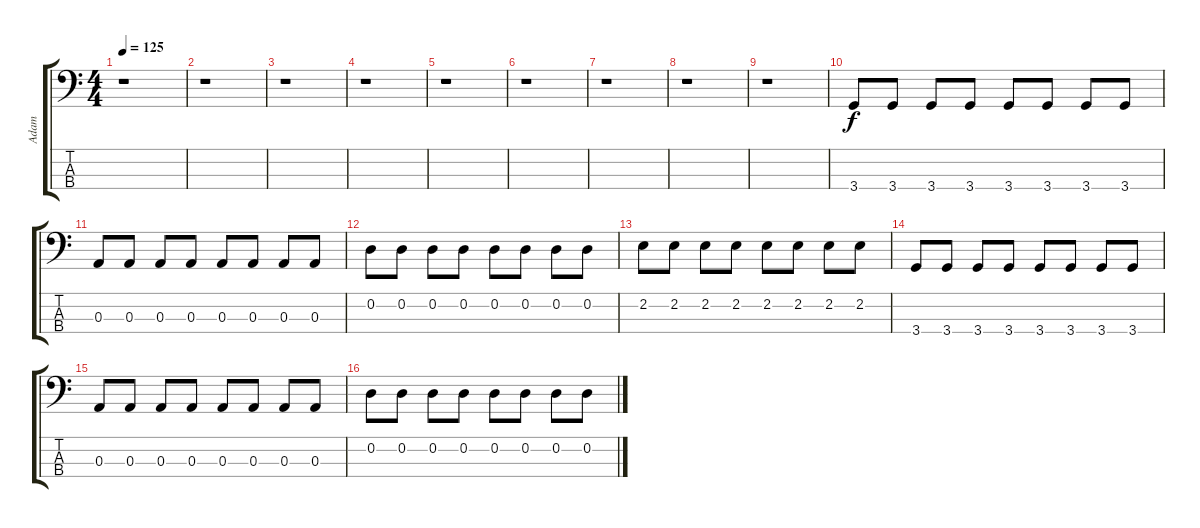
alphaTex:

\track ("Adam" "Adam") {instrument electricbassfinger}
\staff {score tabs}
\tuning (G2 D2 A1 E1) {hide}
\ts (4 4)
\tempo 125
\clef f4
\ks c
r.1{dy f} |
r.1 |
r.1 |
r.1 |
r.1 |
r.1 |
r.1 |
r.1 |
r.1 |
3.4.8 3.4.8 3.4.8 3.4.8 3.4.8 3.4.8 3.4.8 3.4.8 |
0.3.8 0.3.8 0.3.8 0.3.8 0.3.8 0.3.8 0.3.8 0.3.8 |
0.2.8 0.2.8 0.2.8 0.2.8 0.2.8 0.2.8 0.2.8 0.2.8 |
2.2.8 2.2.8 2.2.8 2.2.8 2.2.8 2.2.8 2.2.8 2.2.8 |
3.4.8 3.4.8 3.4.8 3.4.8 3.4.8 3.4.8 3.4.8 3.4.8 |
0.3.8 0.3.8 0.3.8 0.3.8 0.3.8 0.3.8 0.3.8 0.3.8 |
0.2.8 0.2.8 0.2.8 0.2.8 0.2.8 0.2.8 0.2.8 0.2.8
